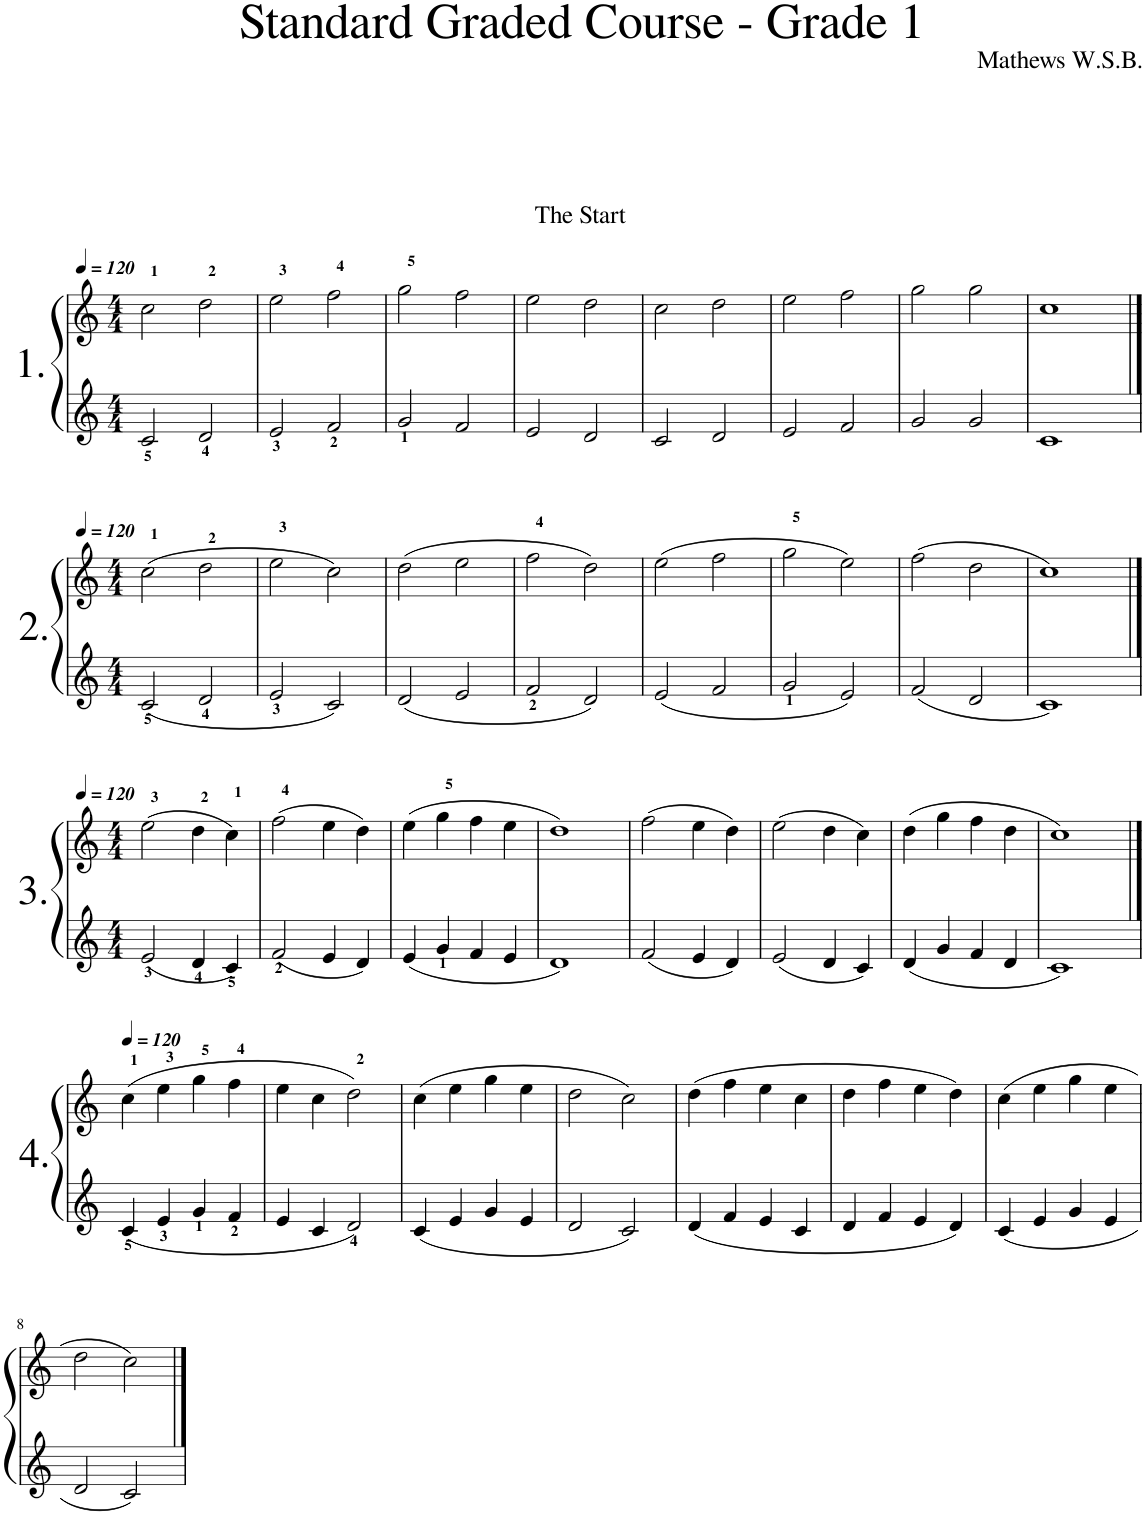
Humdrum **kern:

**kern	**kern
*part1	*part1
*staff2	*staff1
*I"Piano	*
*I'Pno.	*
*clefG2	*clefG2
*k[]	*k[]
*M4/4	*M4/4
*MM120	*MM120
=1	=1
2c/	2cc\
2d/	2dd\
=2	=2
2e/	2ee\
2f/	2ff\
=3	=3
2g/	2gg\
2f/	2ff\
=4	=4
2e/	2ee\
2d/	2dd\
=5	=5
2c/	2cc\
2d/	2dd\
=6	=6
2e/	2ee\
2f/	2ff\
=7	=7
2g/	2gg\
2g/	2gg\
=8	=8
1c	1cc
!!LO:LB:g=z
==1	==1
*M4/4	*M4/4
*	*MM120
2c/	(2cc\
2d/	2dd\
=2	=2
2e/	2ee\
2c/	2cc\)
=3	=3
2d/	(2dd\
2e/	2ee\
=4	=4
2f/	2ff\
2d/	2dd\)
=5	=5
2e/	(2ee\
2f/	2ff\
=6	=6
2g/	2gg\
2e/	2ee\)
=7	=7
2f/	(2ff\
2d/	2dd\
=8	=8
1c	1cc)
!!LO:LB:g=z
==1	==1
*M4/4	*M4/4
*	*MM120
2e/	(2ee\
4d/	4dd\
4c/	4cc\)
=2	=2
2f/	(2ff\
4e/	4ee\
4d/	4dd\)
=3	=3
4e/	(4ee\
4g/	4gg\
4f/	4ff\
4e/	4ee\
=4	=4
1d	1dd)
=5	=5
2f/	(2ff\
4e/	4ee\
4d/	4dd\)
=6	=6
2e/	(2ee\
4d/	4dd\
4c/	4cc\)
=7	=7
4d/	(4dd\
4g/	4gg\
4f/	4ff\
4d/	4dd\
=8	=8
1c	1cc)
!!LO:LB:g=z
==1	==1
*	*MM120
4c/	(4cc\
4e/	4ee\
4g/	4gg\
4f/	4ff\
=2	=2
4e/	4ee\
4c/	4cc\
2d/	2dd\)
=3	=3
4c/	(4cc\
4e/	4ee\
4g/	4gg\
4e/	4ee\
=4	=4
2d/	2dd\
2c/	2cc\)
=5	=5
4d/	(4dd\
4f/	4ff\
4e/	4ee\
4c/	4cc\
=6	=6
4d/	4dd\
4f/	4ff\
4e/	4ee\
4d/	4dd\)
=7	=7
4c/	(4cc\
4e/	4ee\
4g/	4gg\
4e/	4ee\
!!LO:LB:g=z
=8	=8
2d/	2dd\
2c/	2cc\)
==	==
*-	*-
